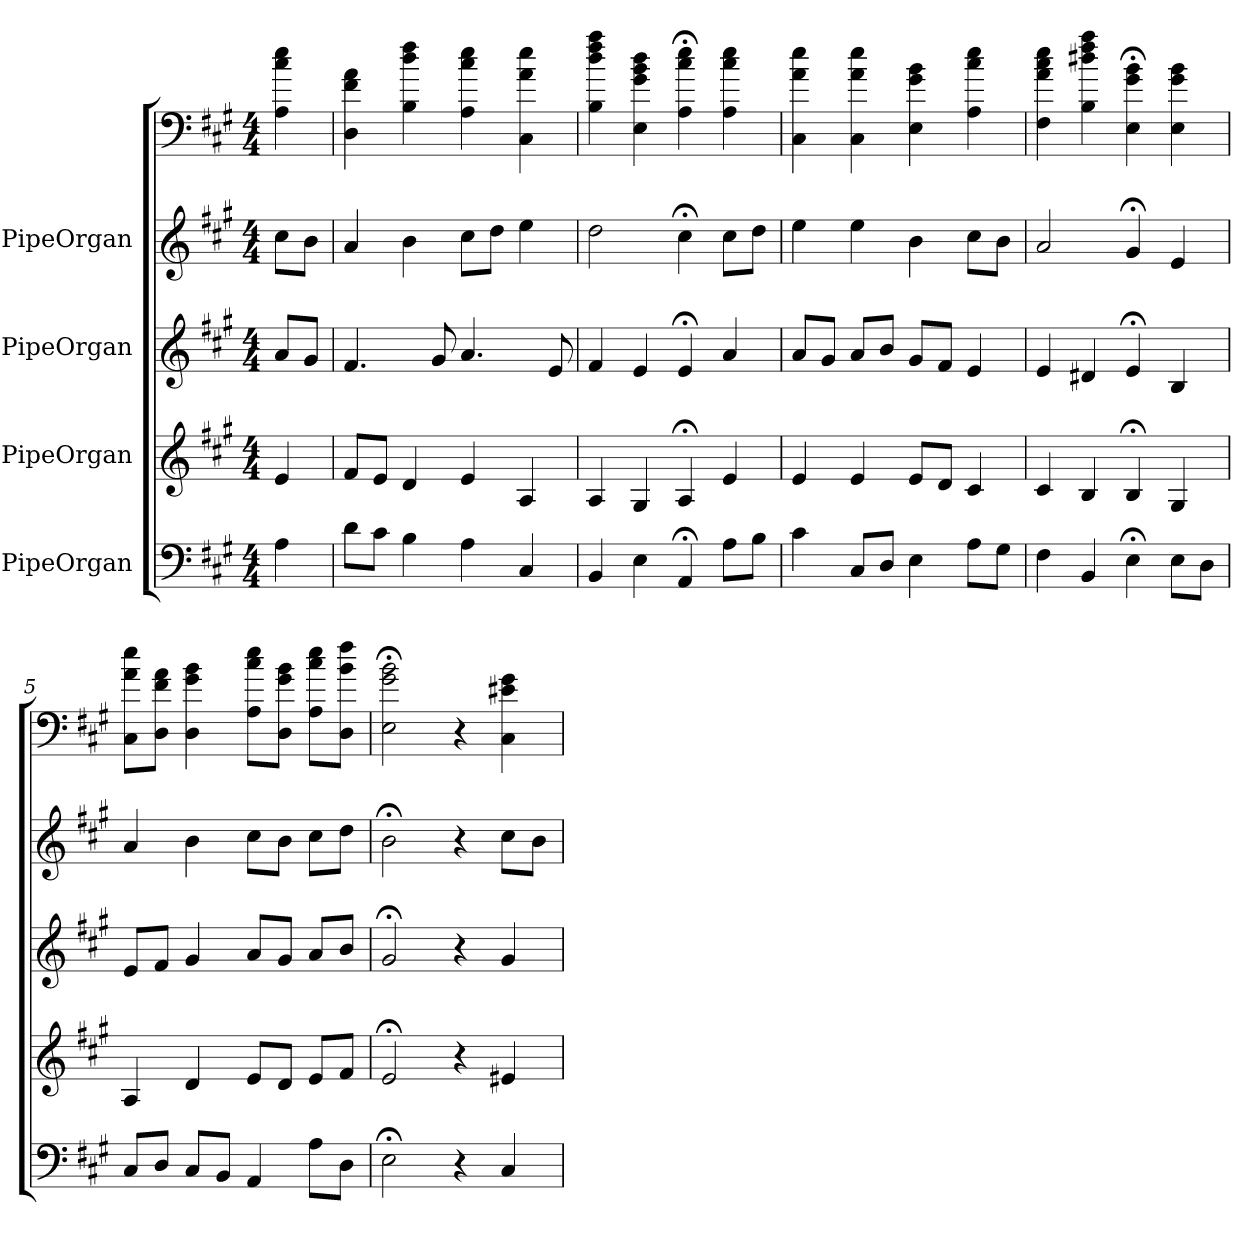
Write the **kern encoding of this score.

**kern	**kern	**kern	**kern	**kern
*part5	*part4	*part3	*part2	*part1
*staff5	*staff4	*staff3	*staff2	*staff1
*I"PipeOrgan	*I"PipeOrgan	*I"PipeOrgan	*I"PipeOrgan	*
*k[f#c#g#]	*k[f#c#g#]	*k[f#c#g#]	*k[f#c#g#]	*k[f#c#g#]
*A:	*A:	*A:	*A:	*A:
*M4/4	*M4/4	*M4/4	*M4/4	*M4/4
*MM60	*MM60	*MM60	*MM60	*MM60
=	=	=	=	=
4A	4e	8aL	8cc#L	4A 4cc# 4ee
.	.	8g#J	8bJ	.
=1	=1	=1	=1	=1
8dL	8f#L	4.f#	4a	4D 4f# 4a
8c#J	8eJ	.	.	.
4B	4d	.	4b	4B 4dd 4ff#
.	.	8g#	.	.
4A	4e	4.a	8cc#L	4A 4cc# 4ee
.	.	.	8ddJ	.
4C#	4A	.	4ee	4C# 4a 4ee
.	.	8e	.	.
=2	=2	=2	=2	=2
4BB	4A	4f#	2dd	4B 4dd 4ff# 4aa
4E	4G#	4e	.	4E 4g# 4b 4dd
4AA;<	4A;<	4e;<	4cc#;<	4A;< 4cc#;< 4ee;<
8AL	4e	4a	8cc#L	4A 4cc# 4ee
8BJ	.	.	8ddJ	.
=3	=3	=3	=3	=3
4c#	4e	8aL	4ee	4C# 4a 4ee
.	.	8g#J	.	.
8C#L	4e	8aL	4ee	4C# 4a 4ee
8DJ	.	8bJ	.	.
4E	8eL	8g#L	4b	4E 4g# 4b
.	8dJ	8f#J	.	.
8AL	4c#	4e	8cc#L	4A 4cc# 4ee
8G#J	.	.	8bJ	.
=4	=4	=4	=4	=4
4F#	4c#	4e	2a	4F# 4a 4cc# 4ee
4BB	4B	4d#X	.	4B 4dd#X 4ff# 4aa
4E;<	4B;<	4e;<	4g#;<	4E;< 4g#;< 4b;<
8EL	4G#	4B	4e	4E 4g# 4b
8DJ	.	.	.	.
=5	=5	=5	=5	=5
8C#L	4A	8eL	4a	8C# 8a 8eeL
8DJ	.	8f#J	.	8D 8f# 8aJ
8C#L	4d	4g#	4b	4D 4g# 4b
8BBJ	.	.	.	.
4AA	8eL	8aL	8cc#L	8A 8cc# 8eeL
.	8dJ	8g#J	8bJ	8D 8g# 8bJ
8AL	8eL	8aL	8cc#L	8A 8cc# 8eeL
8DJ	8f#J	8bJ	8ddJ	8D 8b 8ff#J
=6	=6	=6	=6	=6
2E;<	2e;<	2g#;<	2b;<	2E;< 2g#;< 2b;<
4r	4r	4r	4r	4r
4C#	4e#X	4g#	8cc#L	4C# 4e#X 4g#
.	.	.	8bJ	.
=	=	=	=	=
*-	*-	*-	*-	*-
